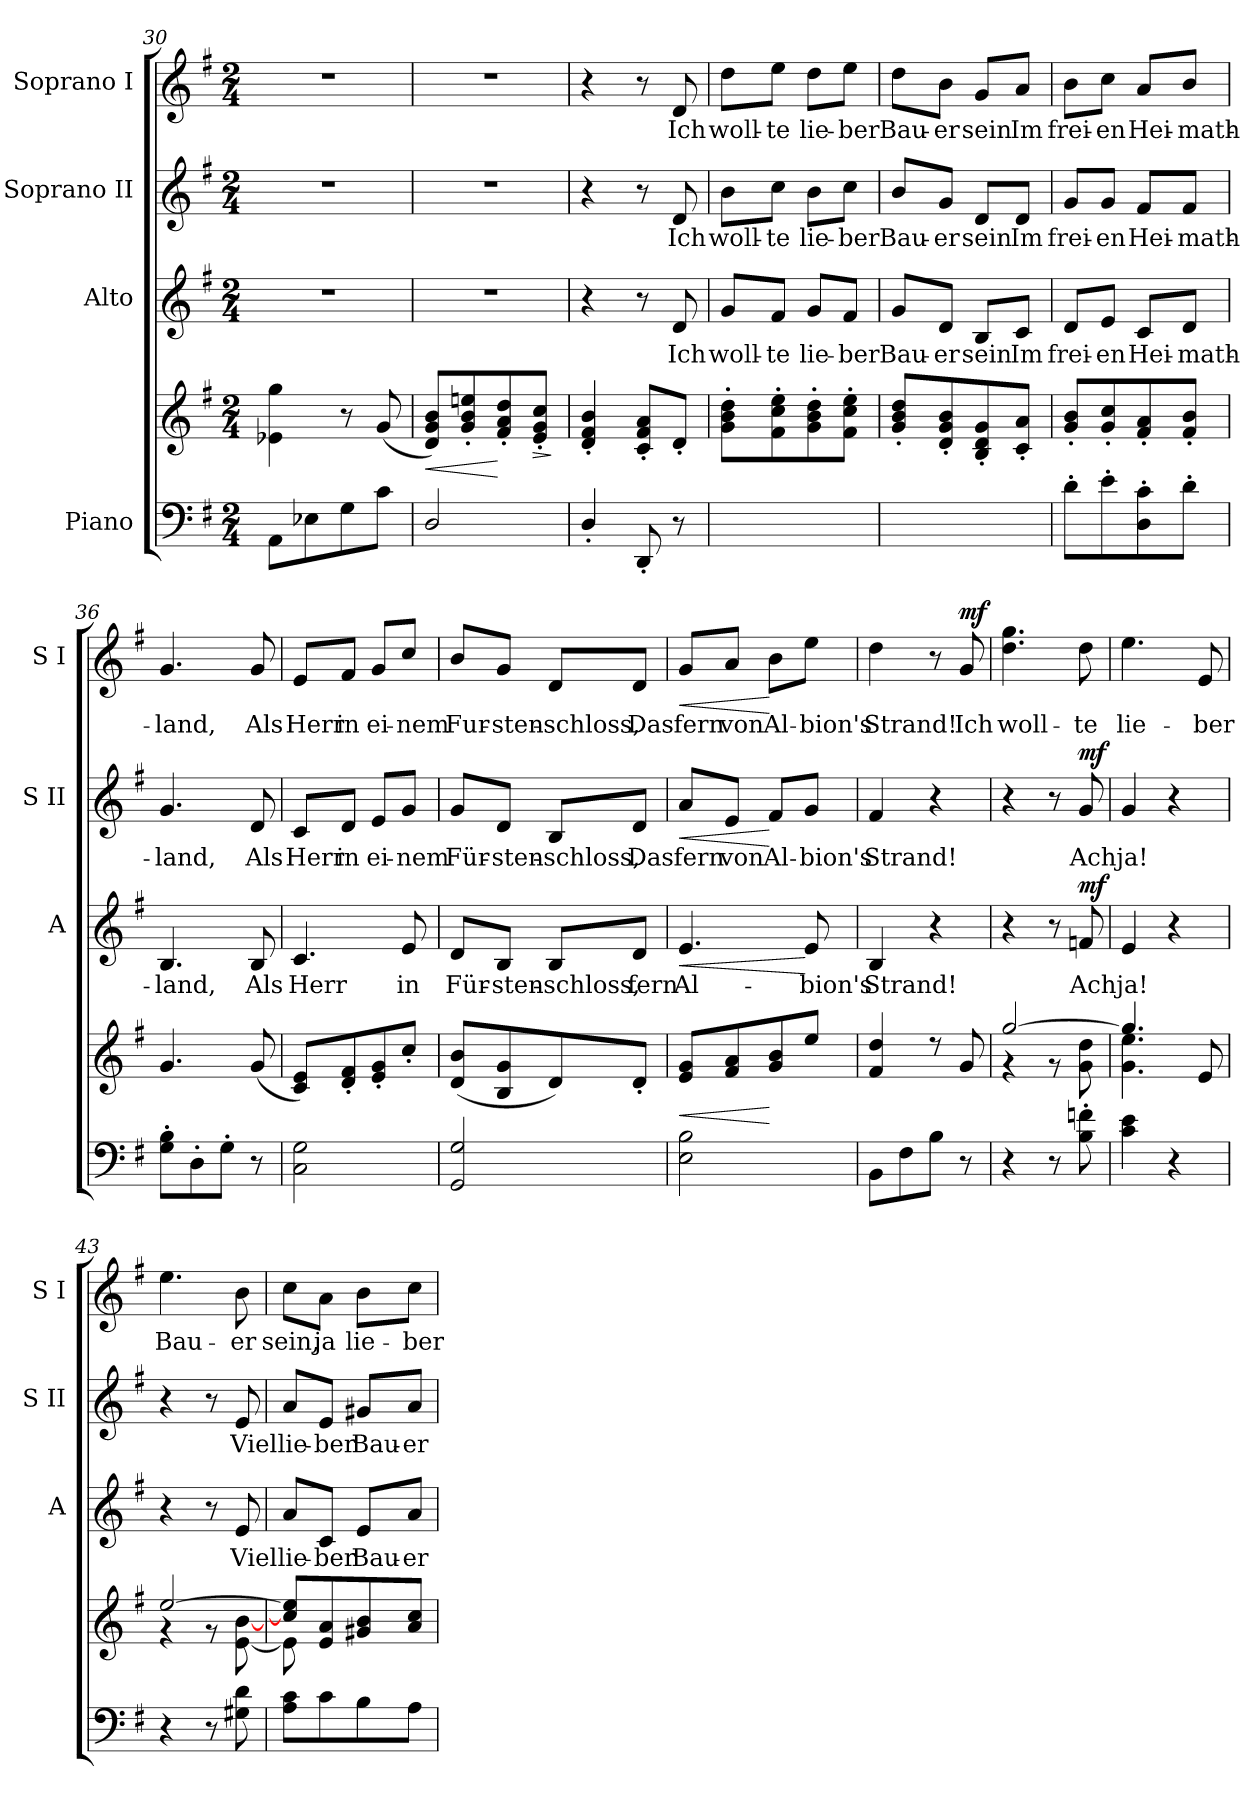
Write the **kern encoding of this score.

**kern	**kern	**dynam	**kern	**text	**dynam	**kern	**text	**dynam	**kern	**text	**dynam
*part4	*part4	*part4	*part3	*part3	*part3	*part2	*part2	*part2	*part1	*part1	*part1
*staff5	*staff4	*staff4/5	*staff3	*staff3	*staff3	*staff2	*staff2	*staff2	*staff1	*staff1	*staff1
*I"Piano	*	*	*I"Alto	*	*	*I"Soprano II	*	*	*I"Soprano I	*	*
*	*	*	*I'A	*	*	*I'S II	*	*	*I'S I	*	*
*clefF4	*clefG2	*	*clefG2	*	*	*clefG2	*	*	*clefG2	*	*
*k[f#]	*k[f#]	*	*k[f#]	*	*	*k[f#]	*	*	*k[f#]	*	*
*G:	*G:	*	*G:	*	*	*G:	*	*	*G:	*	*
*M2/4	*M2/4	*	*M2/4	*	*	*M2/4	*	*	*M2/4	*	*
=30	=30	=30	=30	=30	=30	=30	=30	=30	=30	=30	=30
!	!	!	!LO:N:vis=1	!	!	!LO:N:vis=1	!	!	!LO:N:vis=1	!	!
8AAL	4e-X 4gg	.	2r	.	.	2r	.	.	2r	.	.
8E-X	.	.	.	.	.	.	.	.	.	.	.
8G	8r	.	.	.	.	.	.	.	.	.	.
8cJ	(<8g	.	.	.	.	.	.	.	.	.	.
=31	=31	=31	=31	=31	=31	=31	=31	=31	=31	=31	=31
!	!	!LO:HP:b	!LO:N:vis=1	!	!	!LO:N:vis=1	!	!	!LO:N:vis=1	!	!
2D/	8d 8g 8bL)	<	2r	.	.	2r	.	.	2r	.	.
.	8g' 8b' 8een'	.	.	.	.	.	.	.	.	.	.
.	8f#' 8a' 8dd'	[	.	.	.	.	.	.	.	.	.
!	!	!LO:HP:b	!	!	!	!	!	!	!	!	!
.	8e' 8g' 8cc'J	>	.	.	.	.	.	.	.	.	.
.	.	]	.	.	.	.	.	.	.	.	.
=32	=32	=32	=32	=32	=32	=32	=32	=32	=32	=32	=32
4D'/	4d' 4f#' 4b'	.	4r	.	.	4r	.	.	4r	.	.
8DD'	8c' 8f#' 8a'L	.	8r	.	.	8r	.	.	8r	.	.
!	!	!	!	!LO:LY:b	!	!	!LO:LY:b	!	!	!LO:LY:b	!
8r	8d'J	.	8d	Ich	.	8d	Ich	.	8d	Ich	.
=33	=33	=33	=33	=33	=33	=33	=33	=33	=33	=33	=33
!	!	!	!	!LO:LY:b	!	!	!LO:LY:b	!	!	!LO:LY:b	!
2ryy	8g' 8b' 8dd'L	.	8g/L	woll-	.	8b\L	woll-	.	8dd\L	woll-	.
!	!	!	!	!LO:LY:b	!	!	!LO:LY:b	!	!	!LO:LY:b	!
.	8f#' 8cc' 8ee'	.	8f#/J	-te	.	8cc\J	-te	.	8ee\J	-te	.
!	!	!	!	!LO:LY:b	!	!	!LO:LY:b	!	!	!LO:LY:b	!
.	8g' 8b' 8dd'	.	8g/L	lie-	.	8b\L	lie-	.	8dd\L	lie-	.
!	!	!	!	!LO:LY:b	!	!	!LO:LY:b	!	!	!LO:LY:b	!
.	8f#' 8cc' 8ee'J	.	8f#/J	-ber	.	8cc\J	-ber	.	8ee\J	-ber	.
!!LO:LB:g=z
=34	=34	=34	=34	=34	=34	=34	=34	=34	=34	=34	=34
!	!	!	!	!LO:LY:b	!	!	!LO:LY:b	!	!	!LO:LY:b	!
2ryy	8g' 8b' 8dd'L	.	8g/L	Bau-	.	8b/L	Bau-	.	8dd\L	Bau-	.
!	!	!	!	!LO:LY:b	!	!	!LO:LY:b	!	!	!LO:LY:b	!
.	8d/' 8g/' 8b/'	.	8d/J	-er	.	8g/J	-er	.	8b\J	-er	.
!	!	!	!	!LO:LY:b	!	!	!LO:LY:b	!	!	!LO:LY:b	!
.	8B' 8d' 8g'	.	8B/L	sein	.	8d/L	sein	.	8g/L	sein	.
!	!	!	!	!LO:LY:b	!	!	!LO:LY:b	!	!	!LO:LY:b	!
.	8c' 8a'J	.	8c/J	Im	.	8d/J	Im	.	8a/J	Im	.
=35	=35	=35	=35	=35	=35	=35	=35	=35	=35	=35	=35
!	!	!	!	!LO:LY:b	!	!	!LO:LY:b	!	!	!LO:LY:b	!
8d'L	8g' 8b'L	.	8d/L	frei-	.	8g/L	frei-	.	8b\L	frei-	.
!	!	!	!	!LO:LY:b	!	!	!LO:LY:b	!	!	!LO:LY:b	!
8e'	8g' 8cc'	.	8e/J	-en	.	8g/J	-en	.	8cc\J	-en	.
!	!	!	!	!LO:LY:b	!	!	!LO:LY:b	!	!	!LO:LY:b	!
8D' 8c'	8f#' 8a'	.	8c/L	Hei-	.	8f#/L	Hei-	.	8a/L	Hei-	.
!	!	!	!	!LO:LY:b	!	!	!LO:LY:b	!	!	!LO:LY:b	!
8d'J	8f#/' 8b/'J	.	8d/J	-math-	.	8f#/J	-math-	.	8b/J	-math-	.
=36	=36	=36	=36	=36	=36	=36	=36	=36	=36	=36	=36
!	!	!	!	!LO:LY:b	!	!	!LO:LY:b	!	!	!LO:LY:b	!
8G' 8B'L	4.g	.	4.B	-land,	.	4.g	-land,	.	4.g	-land,	.
8D'	.	.	.	.	.	.	.	.	.	.	.
8G'J	.	.	.	.	.	.	.	.	.	.	.
!	!	!	!	!LO:LY:b	!	!	!LO:LY:b	!	!	!LO:LY:b	!
8r	(<8g	.	8B	Als	.	8d	Als	.	8g	Als	.
=37	=37	=37	=37	=37	=37	=37	=37	=37	=37	=37	=37
!	!	!	!	!LO:LY:b	!	!	!LO:LY:b	!	!	!LO:LY:b	!
2C 2G	8c 8eL)	.	4.c	Herr	.	8c/L	Herr	.	8e/L	Herr	.
!	!	!	!	!	!	!	!LO:LY:b	!	!	!LO:LY:b	!
.	8d' 8f#'	.	.	.	.	8d/J	in	.	8f#/J	in	.
!	!	!	!	!	!	!	!LO:LY:b	!	!	!LO:LY:b	!
.	8e' 8g'	.	.	.	.	8e/L	ei-	.	8g/L	ei-	.
!	!	!	!	!LO:LY:b	!	!	!LO:LY:b	!	!	!LO:LY:b	!
.	8cc'J	.	8e	in	.	8g/J	-nem	.	8cc/J	-nem	.
=38	=38	=38	=38	=38	=38	=38	=38	=38	=38	=38	=38
!	!	!	!	!LO:LY:b	!	!	!LO:LY:b	!	!	!LO:LY:b	!
2GG 2G	(<8d 8bL	.	8d/L	Für-	.	8g/L	Für-	.	8b/L	Fur-	.
!	!	!	!	!LO:LY:b	!	!	!LO:LY:b	!	!	!LO:LY:b	!
.	8B 8g	.	8B/J	-sten-	.	8d/J	-sten-	.	8g/J	-sten-	.
!	!	!	!	!LO:LY:b	!	!	!LO:LY:b	!	!	!LO:LY:b	!
.	8d)	.	8B/L	-schloss,	.	8B/L	-schloss,	.	8d/L	-schloss,	.
!	!	!	!	!LO:LY:b	!	!	!LO:LY:b	!	!	!LO:LY:b	!
.	8d'J	.	8d/J	fern	.	8d/J	Das	.	8d/J	Das	.
!!LO:LB:g=z
=39	=39	=39	=39	=39	=39	=39	=39	=39	=39	=39	=39
*	*^	*	*	*	*	*	*	*	*	*	*
!	!	!LO:N:vis=1	!LO:HP:b	!	!LO:LY:b	!LO:HP:b	!	!LO:LY:b	!LO:HP:b	!	!LO:LY:b	!LO:HP:b
2E 2B	8e/ 8g/L	2ryy	<	4.e	Al-	<	8a/L	fern	<	8g/L	fern	<
!	!	!	!	!	!	!	!	!LO:LY:b	!	!	!LO:LY:b	!
.	8f#/ 8a/	.	.	.	.	.	8e/J	von	.	8a/J	von	.
!	!	!	!	!	!	!	!	!LO:LY:b	!	!	!LO:LY:b	!
.	8g/ 8b/	.	[	.	.	.	8f#/L	Al-	[	8b\L	Al-	[
!	!	!	!	!	!LO:LY:b	!	!	!LO:LY:b	!	!	!LO:LY:b	!
.	8ee/J	.	.	8e	-bion's	[	8g/J	-bion's	.	8ee\J	-bion's	.
=40	=40	=40	=40	=40	=40	=40	=40	=40	=40	=40	=40	=40
!	!	!LO:N:vis=1	!	!	!LO:LY:b	!	!	!LO:LY:b	!	!	!LO:LY:b	!
8BBL	4f#/ 4dd/	2ryy	.	4B	Strand!	.	4f#	Strand!	.	4dd	Strand!	.
8F#	.	.	.	.	.	.	.	.	.	.	.	.
8BJ	8r	.	.	4r	.	.	4r	.	.	8r	.	.
!	!	!	!	!	!	!	!	!	!	!	!LO:LY:b	!LO:DY:b
8r	8g/	.	.	.	.	.	.	.	.	8g	Ich	mf
=41	=41	=41	=41	=41	=41	=41	=41	=41	=41	=41	=41	=41
!	!	!	!	!	!	!	!	!	!	!	!LO:LY:b	!
4r	[2gg/	4r	.	4r	.	.	4r	.	.	4.dd 4.gg	woll-	.
8r	.	8r	.	8r	.	.	8r	.	.	.	.	.
!	!	!	!	!	!LO:LY:b	!LO:DY:b	!	!LO:LY:b	!LO:DY:b	!	!LO:LY:b	!
8B' 8fn'	.	8g\ 8dd\	.	8fn	Ach	mf	8g	Ach	mf	8dd	-te	.
=42	=42	=42	=42	=42	=42	=42	=42	=42	=42	=42	=42	=42
!	!	!	!	!	!LO:LY:b	!	!	!LO:LY:b	!	!	!LO:LY:b	!
4c 4e	4.gg/]	4.g\ 4.ee\	.	4e	ja!	.	4g	ja!	.	4.ee	lie-	.
4r	.	.	.	4r	.	.	4r	.	.	.	.	.
!	!	!	!	!	!	!	!	!	!	!	!LO:LY:b	!
.	8e/	8ryy	.	.	.	.	.	.	.	8e	-ber	.
=43	=43	=43	=43	=43	=43	=43	=43	=43	=43	=43	=43	=43
!	!	!	!	!	!	!	!	!	!	!	!LO:LY:b	!
4r	[2ee/	4r	.	4r	.	.	4r	.	.	4.ee	Bau-	.
8r	.	8r	.	8r	.	.	8r	.	.	.	.	.
!	!	!	!	!	!LO:LY:b	!	!	!LO:LY:b	!	!	!LO:LY:b	!
8G#X 8d	.	[8e\ [8b\	.	8e	Viel	.	8e	Viel	.	8b	-er	.
=44	=44	=44	=44	=44	=44	=44	=44	=44	=44	=44	=44	=44
!	!	!	!	!	!LO:LY:b	!	!	!LO:LY:b	!	!	!LO:LY:b	!
8A 8cL	8cc/] 8ee/]L	8e\]	.	8a/L	lie-	.	8a/L	lie-	.	8cc\L	sein,	.
!	!	!	!	!	!LO:LY:b	!	!	!LO:LY:b	!	!	!LO:LY:b	!
8c	8e/ 8a/	4.ryy	.	8c/J	-ber	.	8e/J	-ber	.	8a\J	ja	.
!	!	!	!	!	!LO:LY:b	!	!	!LO:LY:b	!	!	!LO:LY:b	!
8B	8g#X/ 8b/	.	.	8e/L	Bau-	.	8g#X/L	Bau-	.	8b\L	lie-	.
!	!	!	!	!	!LO:LY:b	!	!	!LO:LY:b	!	!	!LO:LY:b	!
8AJ	8a/ 8cc/J	.	.	8a/J	-er	.	8a/J	-er	.	8cc\J	-ber	.
*	*v	*v	*	*	*	*	*	*	*	*	*	*
=	=	=	=	=	=	=	=	=	=	=	=
*-	*-	*-	*-	*-	*-	*-	*-	*-	*-	*-	*-
